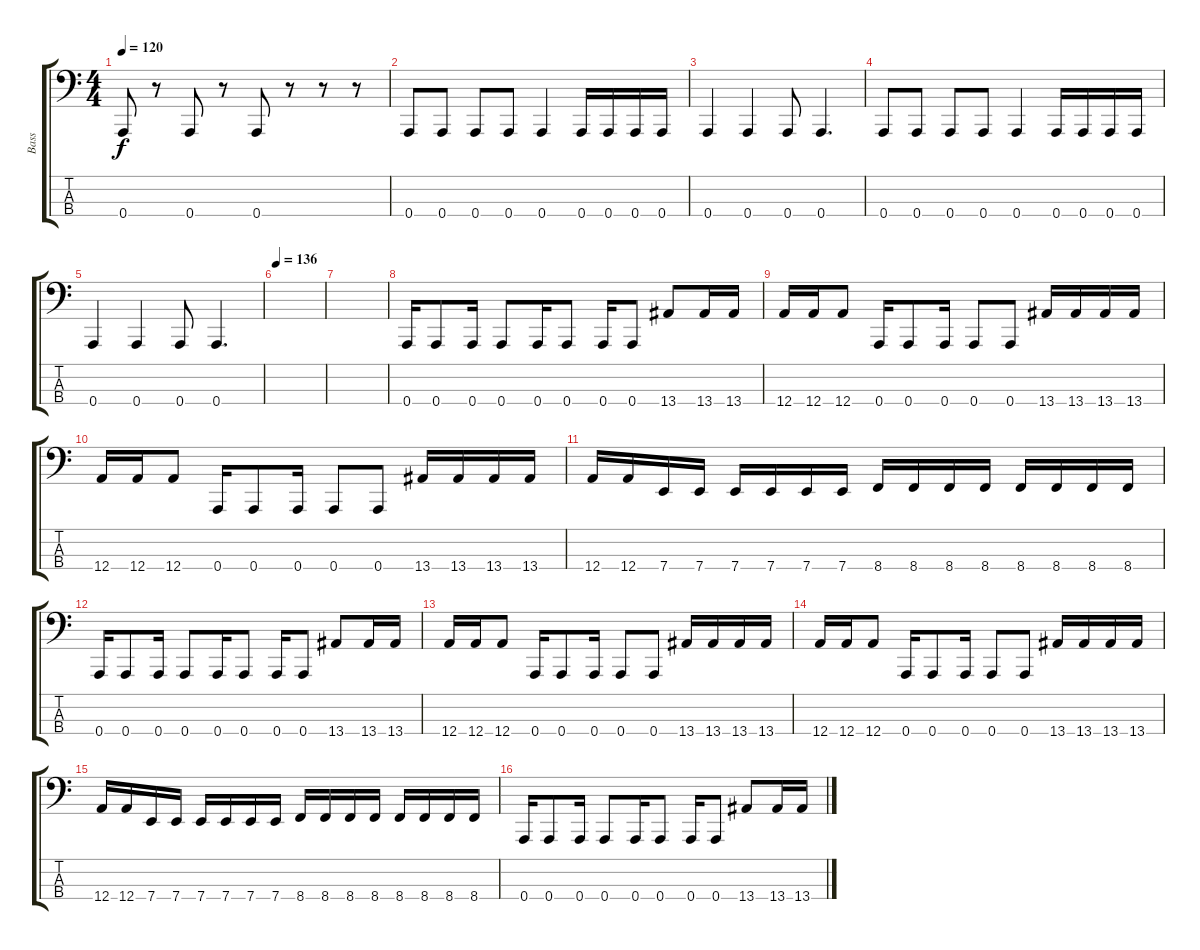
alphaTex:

\track ("Bass" "Bass") {instrument electricbasspick}
\staff {score tabs}
\tuning (D2 A1 E1 A0) {hide}
\ts (4 4)
\tempo 120
\clef f4
\ks c
0.4.8{dy f} r.8 0.4.8 r.8 0.4.8 r.8 r.8 r.8 |
0.4.8 0.4.8 0.4.8 0.4.8 0.4.4 0.4.16 0.4.16 0.4.16 0.4.16 |
0.4.4 0.4.4 0.4.8 0.4.4{d} |
0.4.8 0.4.8 0.4.8 0.4.8 0.4.4 0.4.16 0.4.16 0.4.16 0.4.16 |
0.4.4 0.4.4 0.4.8 0.4.4{d} |
\tempo 136
|
|
0.4.16 0.4.8 0.4.16 0.4.8 0.4.16 0.4.8 0.4.16 0.4.8 13.4.8 13.4.16 13.4.16 |
12.4.16 12.4.16 12.4.8 0.4.16 0.4.8 0.4.16 0.4.8 0.4.8 13.4.16 13.4.16 13.4.16 13.4.16 |
12.4.16 12.4.16 12.4.8 0.4.16 0.4.8 0.4.16 0.4.8 0.4.8 13.4.16 13.4.16 13.4.16 13.4.16 |
12.4.16 12.4.16 7.4.16 7.4.16 7.4.16 7.4.16 7.4.16 7.4.16 8.4.16 8.4.16 8.4.16 8.4.16 8.4.16 8.4.16 8.4.16 8.4.16 |
0.4.16 0.4.8 0.4.16 0.4.8 0.4.16 0.4.8 0.4.16 0.4.8 13.4.8 13.4.16 13.4.16 |
12.4.16 12.4.16 12.4.8 0.4.16 0.4.8 0.4.16 0.4.8 0.4.8 13.4.16 13.4.16 13.4.16 13.4.16 |
12.4.16 12.4.16 12.4.8 0.4.16 0.4.8 0.4.16 0.4.8 0.4.8 13.4.16 13.4.16 13.4.16 13.4.16 |
12.4.16 12.4.16 7.4.16 7.4.16 7.4.16 7.4.16 7.4.16 7.4.16 8.4.16 8.4.16 8.4.16 8.4.16 8.4.16 8.4.16 8.4.16 8.4.16 |
0.4.16 0.4.8 0.4.16 0.4.8 0.4.16 0.4.8 0.4.16 0.4.8 13.4.8 13.4.16 13.4.16
